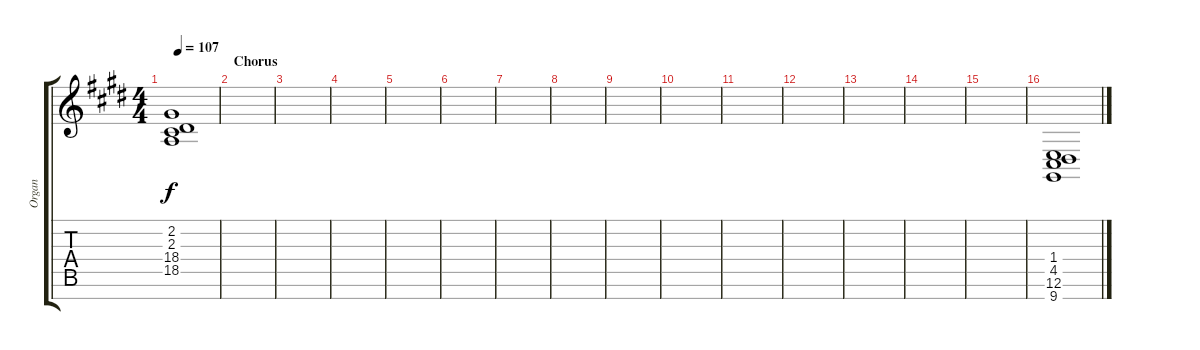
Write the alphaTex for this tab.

\track ("Organ" "Organ") {instrument drawbarorgan}
\staff {score tabs}
\tuning (E4 B3 G3 D3 A2 E2 B1) {hide}
\ts (4 4)
\tempo 107
\clef g2
\ks c#minor
(2.2{t} 2.3{t} 18.4{t} 18.5{t}).1{dy f} |
\section ("" "Chorus")
|
|
|
|
|
|
|
|
|
|
|
|
|
|
(1.4 4.5 12.6 9.7).1
